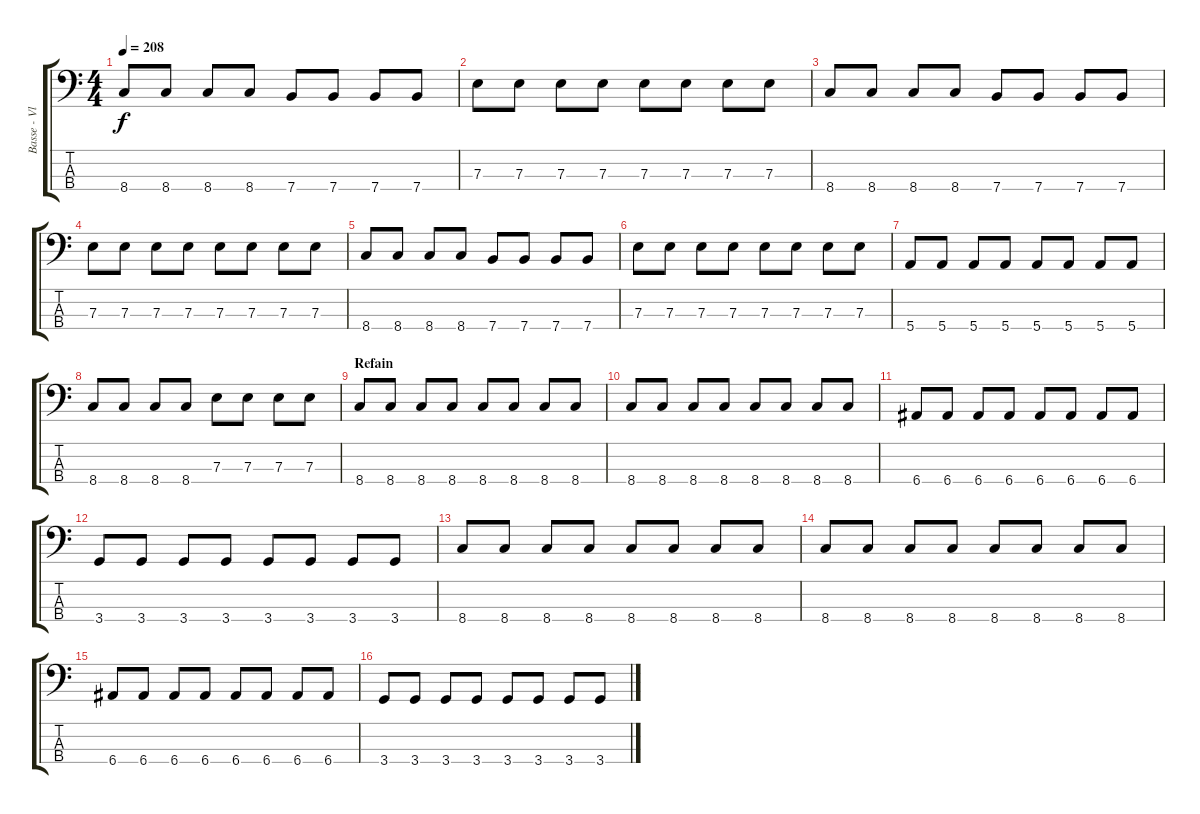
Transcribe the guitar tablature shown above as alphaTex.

\track ("Basse - Vlad" "Basse - Vl") {instrument electricbassfinger}
\staff {score tabs}
\tuning (G2 D2 A1 E1) {hide}
\ts (4 4)
\tempo 208
\clef f4
\ks c
8.4.8{dy f} 8.4.8 8.4.8 8.4.8 7.4.8 7.4.8 7.4.8 7.4.8 |
7.3.8 7.3.8 7.3.8 7.3.8 7.3.8 7.3.8 7.3.8 7.3.8 |
8.4.8 8.4.8 8.4.8 8.4.8 7.4.8 7.4.8 7.4.8 7.4.8 |
7.3.8 7.3.8 7.3.8 7.3.8 7.3.8 7.3.8 7.3.8 7.3.8 |
8.4.8 8.4.8 8.4.8 8.4.8 7.4.8 7.4.8 7.4.8 7.4.8 |
7.3.8 7.3.8 7.3.8 7.3.8 7.3.8 7.3.8 7.3.8 7.3.8 |
5.4.8 5.4.8 5.4.8 5.4.8 5.4.8 5.4.8 5.4.8 5.4.8 |
8.4.8 8.4.8 8.4.8 8.4.8 7.3.8 7.3.8 7.3.8 7.3.8 |
\section ("" "Refain")
8.4.8 8.4.8 8.4.8 8.4.8 8.4.8 8.4.8 8.4.8 8.4.8 |
8.4.8 8.4.8 8.4.8 8.4.8 8.4.8 8.4.8 8.4.8 8.4.8 |
6.4.8 6.4.8 6.4.8 6.4.8 6.4.8 6.4.8 6.4.8 6.4.8 |
3.4.8 3.4.8 3.4.8 3.4.8 3.4.8 3.4.8 3.4.8 3.4.8 |
8.4.8 8.4.8 8.4.8 8.4.8 8.4.8 8.4.8 8.4.8 8.4.8 |
8.4.8 8.4.8 8.4.8 8.4.8 8.4.8 8.4.8 8.4.8 8.4.8 |
6.4.8 6.4.8 6.4.8 6.4.8 6.4.8 6.4.8 6.4.8 6.4.8 |
3.4.8 3.4.8 3.4.8 3.4.8 3.4.8 3.4.8 3.4.8 3.4.8
